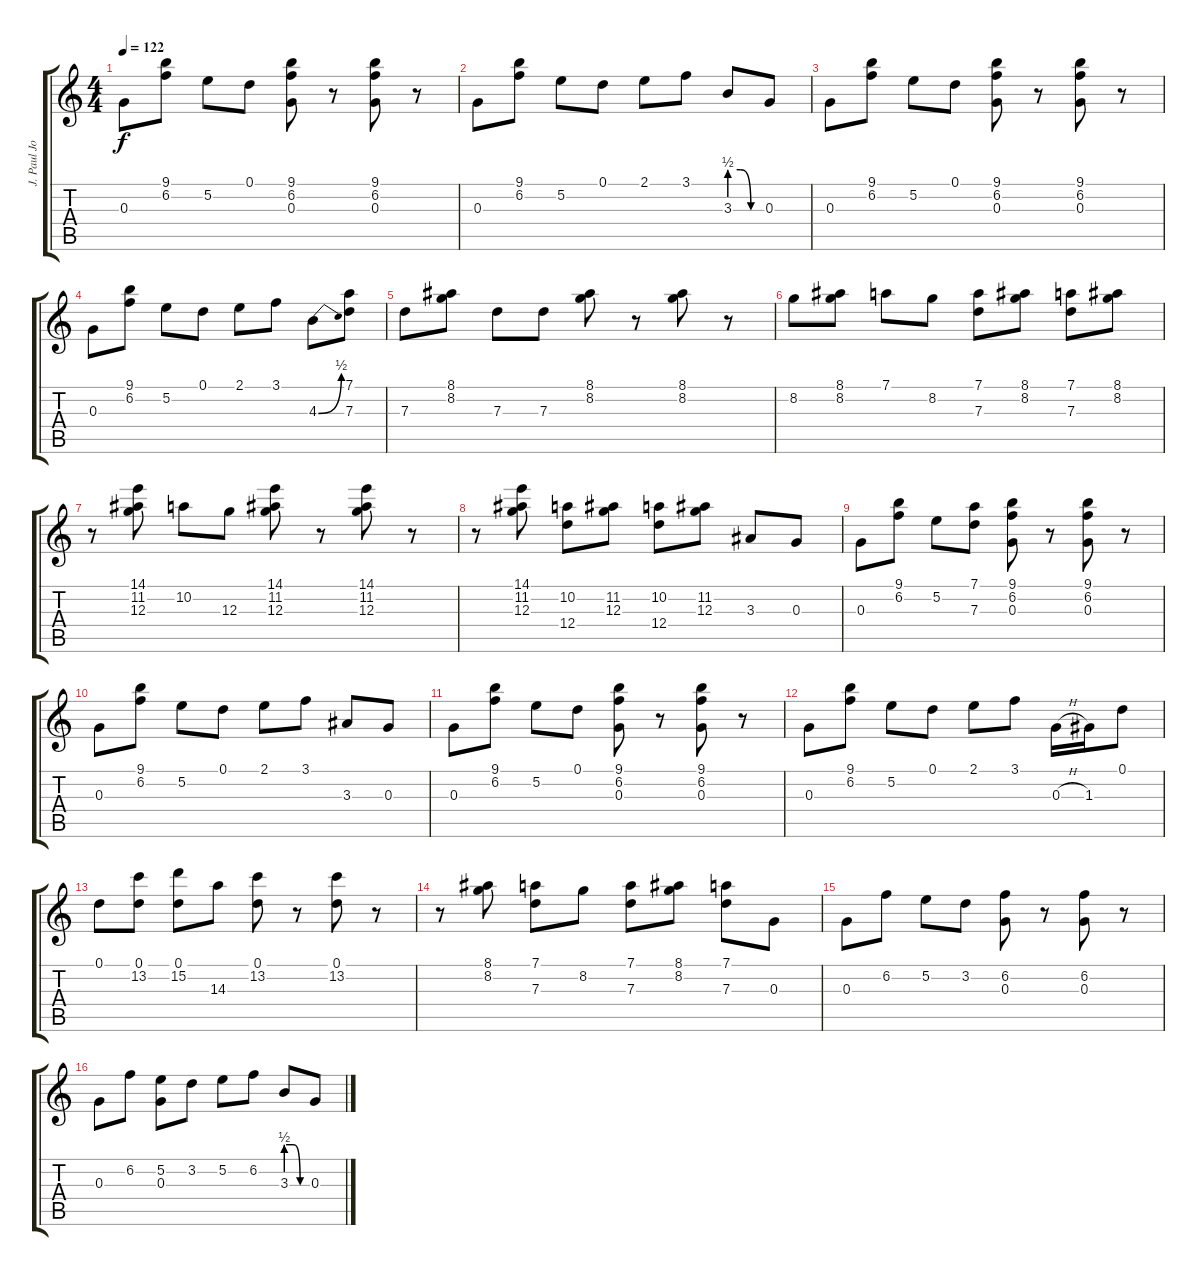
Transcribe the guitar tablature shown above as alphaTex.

\track ("J. Paul Jones" "J. Paul Jo") {instrument acousticguitarsteel}
\staff {score tabs}
\tuning (D4 B3 G3 D3 G2 D2) {hide}
\ts (4 4)
\tempo 122
\clef g2
\ks c
0.3.8{dy f} (9.1 6.2).8 5.2.8 0.1.8 (9.1 6.2 0.3).8 r.8 (9.1 6.2 0.3).8 r.8 |
0.3.8 (9.1 6.2).8 5.2.8 0.1.8 2.1.8 3.1.8 3.3{be (custom 0 2 20 2 40 0 60 0)}.8 0.3.8 |
0.3.8 (9.1 6.2).8 5.2.8 0.1.8 (9.1 6.2 0.3).8 r.8 (9.1 6.2 0.3).8 r.8 |
0.3.8 (9.1 6.2).8 5.2.8 0.1.8 2.1.8 3.1.8 4.3{be (bend 0 0 60 2)}.8 (7.1 7.3).8 |
7.3.8 (8.1 8.2).8 7.3.8 7.3.8 (8.1 8.2).8 r.8 (8.1 8.2).8 r.8 |
8.2.8 (8.1 8.2).8 7.1.8 8.2.8 (7.1 7.3).8 (8.1 8.2).8 (7.1 7.3).8 (8.1 8.2).8 |
r.8 (14.1 11.2 12.3).8 10.2.8 12.3.8 (14.1 11.2 12.3).8 r.8 (14.1 11.2 12.3).8 r.8 |
r.8 (14.1 11.2 12.3).8 (10.2 12.4).8 (11.2 12.3).8 (10.2 12.4).8 (11.2 12.3).8 3.3.8 0.3.8 |
0.3.8 (9.1 6.2).8 5.2.8 (7.1 7.3).8 (9.1 6.2 0.3).8 r.8 (9.1 6.2 0.3).8 r.8 |
0.3.8 (9.1 6.2).8 5.2.8 0.1.8 2.1.8 3.1.8 3.3.8 0.3.8 |
0.3.8 (9.1 6.2).8 5.2.8 0.1.8 (9.1 6.2 0.3).8 r.8 (9.1 6.2 0.3).8 r.8 |
0.3.8 (9.1 6.2).8 5.2.8 0.1.8 2.1.8 3.1.8 0.3{h}.16 1.3.16 0.1.8 |
0.1.8 (0.1 13.2).8 (0.1 15.2).8 14.3.8 (0.1 13.2).8 r.8 (0.1 13.2).8 r.8 |
r.8 (8.1 8.2).8 (7.1 7.3).8 8.2.8 (7.1 7.3).8 (8.1 8.2).8 (7.1 7.3).8 0.3.8 |
0.3.8 6.2.8 5.2.8 3.2.8 (6.2 0.3).8 r.8 (6.2 0.3).8 r.8 |
0.3.8 6.2.8 (5.2 0.3).8 3.2.8 5.2.8 6.2.8 3.3{be (custom 0 2 20 2 40 0 60 0)}.8 0.3.8
